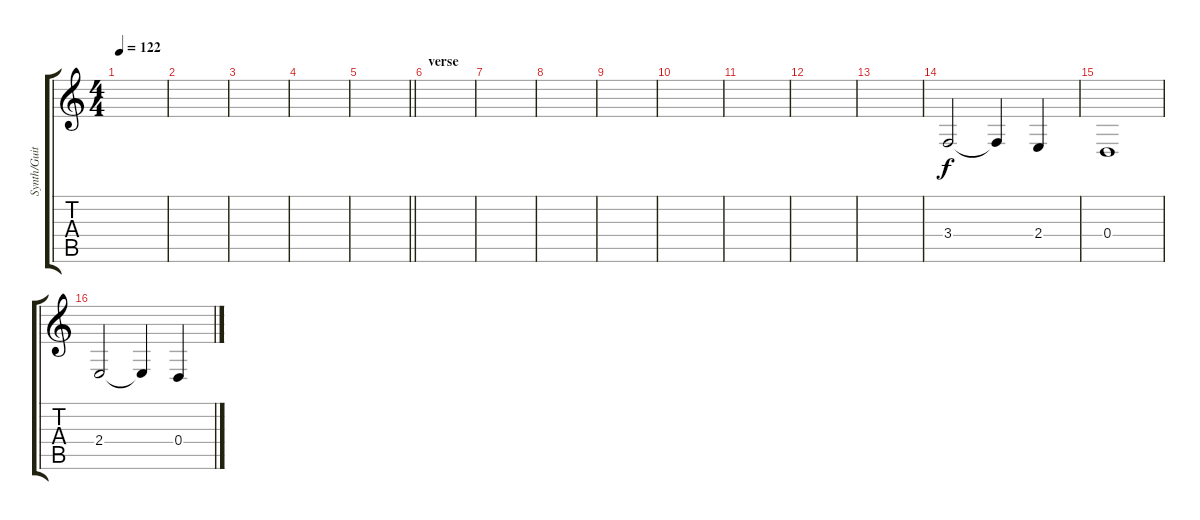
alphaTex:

\track ("Synth/Guitar" "Synth/Guit") {instrument synthstrings1}
\staff {score tabs}
\tuning (E4 B3 G3 D3 A2 E2) {hide}
\ts (4 4)
\tempo 122
\clef g2
\ks c
|
|
|
|
\barLineRight lightlight
|
\section ("" "verse")
|
|
|
|
|
|
|
|
3.4.2 3.4{t}.4 2.4.4 |
0.4.1 |
2.4.2 2.4{t}.4 0.4.4
